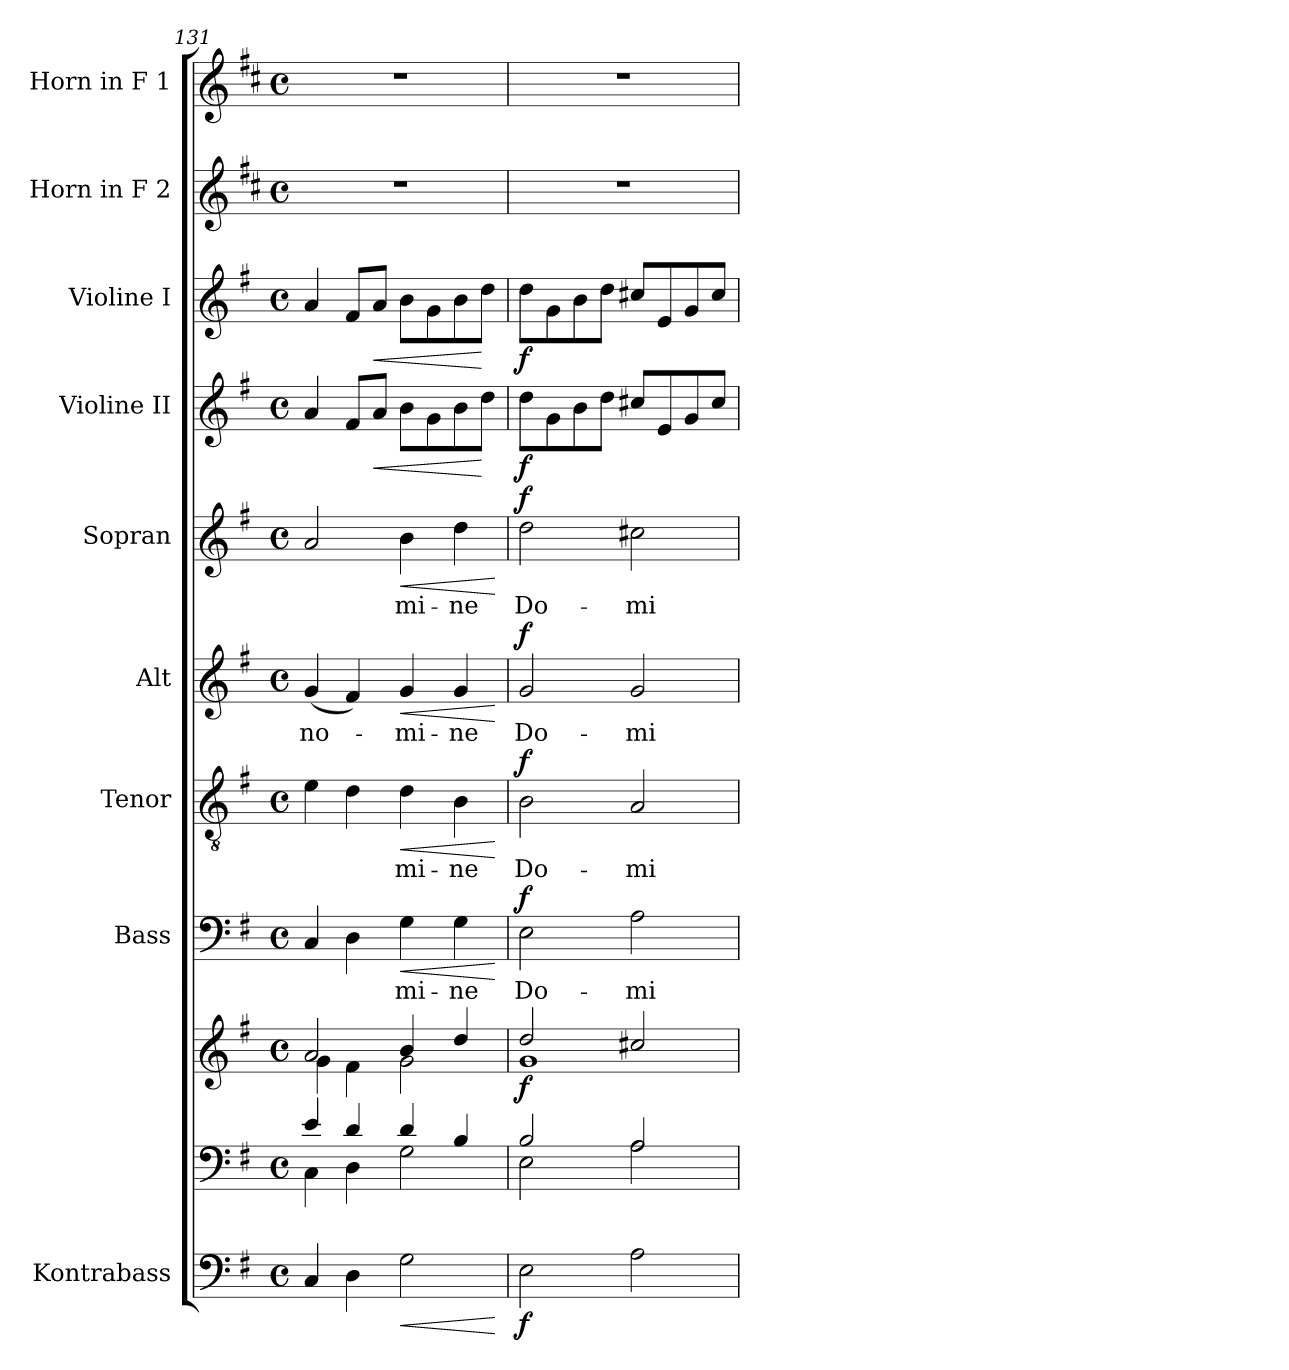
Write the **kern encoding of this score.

**kern	**dynam	**kern	**kern	**dynam	**kern	**text	**dynam	**kern	**text	**dynam	**kern	**text	**dynam	**kern	**text	**dynam	**kern	**dynam	**kern	**dynam	**kern	**kern
*part10	*part10	*part9	*part9	*part9	*part8	*part8	*part8	*part7	*part7	*part7	*part6	*part6	*part6	*part5	*part5	*part5	*part4	*part4	*part3	*part3	*part2	*part1
*staff11	*staff11	*staff10	*staff9	*staff9/10	*staff8	*staff8	*staff8	*staff7	*staff7	*staff7	*staff6	*staff6	*staff6	*staff5	*staff5	*staff5	*staff4	*staff4	*staff3	*staff3	*staff2	*staff1
*I"Kontrabass	*	*	*	*	*I"Bass	*	*	*I"Tenor	*	*	*I"Alt	*	*	*I"Sopran	*	*	*I"Violine II	*	*I"Violine I	*	*I"Horn in F 2	*I"Horn in F 1
*I'Kb.	*	*	*	*	*I'B.	*	*	*I'T.	*	*	*I'A.	*	*	*I'S.	*	*	*I'Vl. II	*	*I'Vl. I	*	*I'Hrn. 2	*I'Hrn. 1
*clefF4	*	*clefF4	*clefG2	*	*clefF4	*	*	*clefGv2	*	*	*clefG2	*	*	*clefG2	*	*	*clefG2	*	*clefG2	*	*clefG2	*clefG2
*ITrd7c12	*	*	*	*	*	*	*	*	*	*	*	*	*	*	*	*	*	*	*	*	*ITrd4c7	*ITrd4c7
*k[f#]	*	*k[f#]	*k[f#]	*	*k[f#]	*	*	*k[f#]	*	*	*k[f#]	*	*	*k[f#]	*	*	*k[f#]	*	*k[f#]	*	*k[f#]	*k[f#]
*G:	*	*G:	*G:	*	*G:	*	*	*G:	*	*	*G:	*	*	*G:	*	*	*G:	*	*G:	*	*G:	*G:
*M4/4	*	*M4/4	*M4/4	*	*M4/4	*	*	*M4/4	*	*	*M4/4	*	*	*M4/4	*	*	*M4/4	*	*M4/4	*	*M4/4	*M4/4
*met(c)	*	*met(c)	*met(c)	*	*met(c)	*	*	*met(c)	*	*	*met(c)	*	*	*met(c)	*	*	*met(c)	*	*met(c)	*	*met(c)	*met(c)
=131	=131	=131	=131	=131	=131	=131	=131	=131	=131	=131	=131	=131	=131	=131	=131	=131	=131	=131	=131	=131	=131	=131
*	*	*^	*^	*	*	*	*	*	*	*	*	*	*	*	*	*	*	*	*	*	*	*
!	!	!	!	!	!	!	!	!	!	!	!	!	!	!LO:LY:b	!	!	!	!	!	!	!	!	!	!
4CC/	.	4e/	4C\	2a/	4g\	.	4C/	.	.	4e\	.	.	(<4g/	no-	.	2a/	.	.	4a/	.	4a/	.	1r	1r
4DD\	.	4d/	4D\	.	4f#\	.	4D\	.	.	4d\	.	.	4f#/)	.	.	.	.	.	8f#/L	.	8f#/L	.	.	.
!	!	!	!	!	!	!	!	!	!	!	!	!	!	!	!	!	!	!	!	!LO:HP:b	!	!LO:HP:b	!	!
.	.	.	.	.	.	.	.	.	.	.	.	.	.	.	.	.	.	.	8a/J	<	8a/J	<	.	.
!	!LO:HP:b	!	!	!	!	!	!	!LO:LY:b	!LO:HP:b	!	!LO:LY:b	!LO:HP:b	!	!LO:LY:b	!LO:HP:b	!	!LO:LY:b	!LO:HP:b	!	!	!	!	!	!
2GG\	<	4d/	2G\	4b/	2g\	.	4G\	-mi-	<	4d\	-mi-	<	4g/	-mi-	<	4b\	-mi-	<	8b\L	.	8b\L	.	.	.
.	.	.	.	.	.	.	.	.	.	.	.	.	.	.	.	.	.	.	8g\	.	8g\	.	.	.
!	!	!	!	!	!	!	!	!LO:LY:b	!	!	!LO:LY:b	!	!	!LO:LY:b	!	!	!LO:LY:b	!	!	!	!	!	!	!
.	.	4B/	.	4dd/	.	.	4G\	-ne	.	4B\	-ne	.	4g/	-ne	.	4dd\	-ne	.	8b\	.	8b\	.	.	.
.	.	.	.	.	.	.	.	.	.	.	.	.	.	.	.	.	.	.	8dd\J	[	8dd\J	[	.	.
*	*	*v	*v	*	*	*	*	*	*	*	*	*	*	*	*	*	*	*	*	*	*	*	*	*
*	*	*	*v	*v	*	*	*	*	*	*	*	*	*	*	*	*	*	*	*	*	*	*	*
.	[	.	.	.	.	.	[	.	.	[	.	.	[	.	.	[	.	.	.	.	.	.
!!LO:PB:g=z
=132	=132	=132	=132	=132	=132	=132	=132	=132	=132	=132	=132	=132	=132	=132	=132	=132	=132	=132	=132	=132	=132	=132
*	*	*^	*^	*	*	*	*	*	*	*	*	*	*	*	*	*	*	*	*	*	*	*
!	!LO:DY:b	!	!	!	!	!LO:DY:b	!	!LO:LY:b	!LO:DY:a	!	!LO:LY:b	!LO:DY:a	!	!LO:LY:b	!LO:DY:a	!	!LO:LY:b	!LO:DY:a	!	!LO:DY:b	!	!LO:DY:b	!	!
2EE\	f	2B/	2E\	2dd/	1g	f	2E\	Do-	f	2B\	Do-	f	2g/	Do-	f	2dd\	Do-	f	8dd\L	f	8dd\L	f	1r	1r
.	.	.	.	.	.	.	.	.	.	.	.	.	.	.	.	.	.	.	8g\	.	8g\	.	.	.
.	.	.	.	.	.	.	.	.	.	.	.	.	.	.	.	.	.	.	8b\	.	8b\	.	.	.
.	.	.	.	.	.	.	.	.	.	.	.	.	.	.	.	.	.	.	8dd\J	.	8dd\J	.	.	.
!	!	!	!	!	!	!	!	!LO:LY:b	!	!	!LO:LY:b	!	!	!LO:LY:b	!	!	!LO:LY:b	!	!	!	!	!	!	!
2AA\	.	2A/	2A\	2cc#X/	.	.	2A\	-mi-	.	2A/	-mi-	.	2g/	-mi-	.	2cc#X\	-mi-	.	8cc#X/L	.	8cc#X/L	.	.	.
.	.	.	.	.	.	.	.	.	.	.	.	.	.	.	.	.	.	.	8e/	.	8e/	.	.	.
.	.	.	.	.	.	.	.	.	.	.	.	.	.	.	.	.	.	.	8g/	.	8g/	.	.	.
.	.	.	.	.	.	.	.	.	.	.	.	.	.	.	.	.	.	.	8cc#/J	.	8cc#/J	.	.	.
*	*	*v	*v	*	*	*	*	*	*	*	*	*	*	*	*	*	*	*	*	*	*	*	*	*
*	*	*	*v	*v	*	*	*	*	*	*	*	*	*	*	*	*	*	*	*	*	*	*	*
=	=	=	=	=	=	=	=	=	=	=	=	=	=	=	=	=	=	=	=	=	=	=
*-	*-	*-	*-	*-	*-	*-	*-	*-	*-	*-	*-	*-	*-	*-	*-	*-	*-	*-	*-	*-	*-	*-
